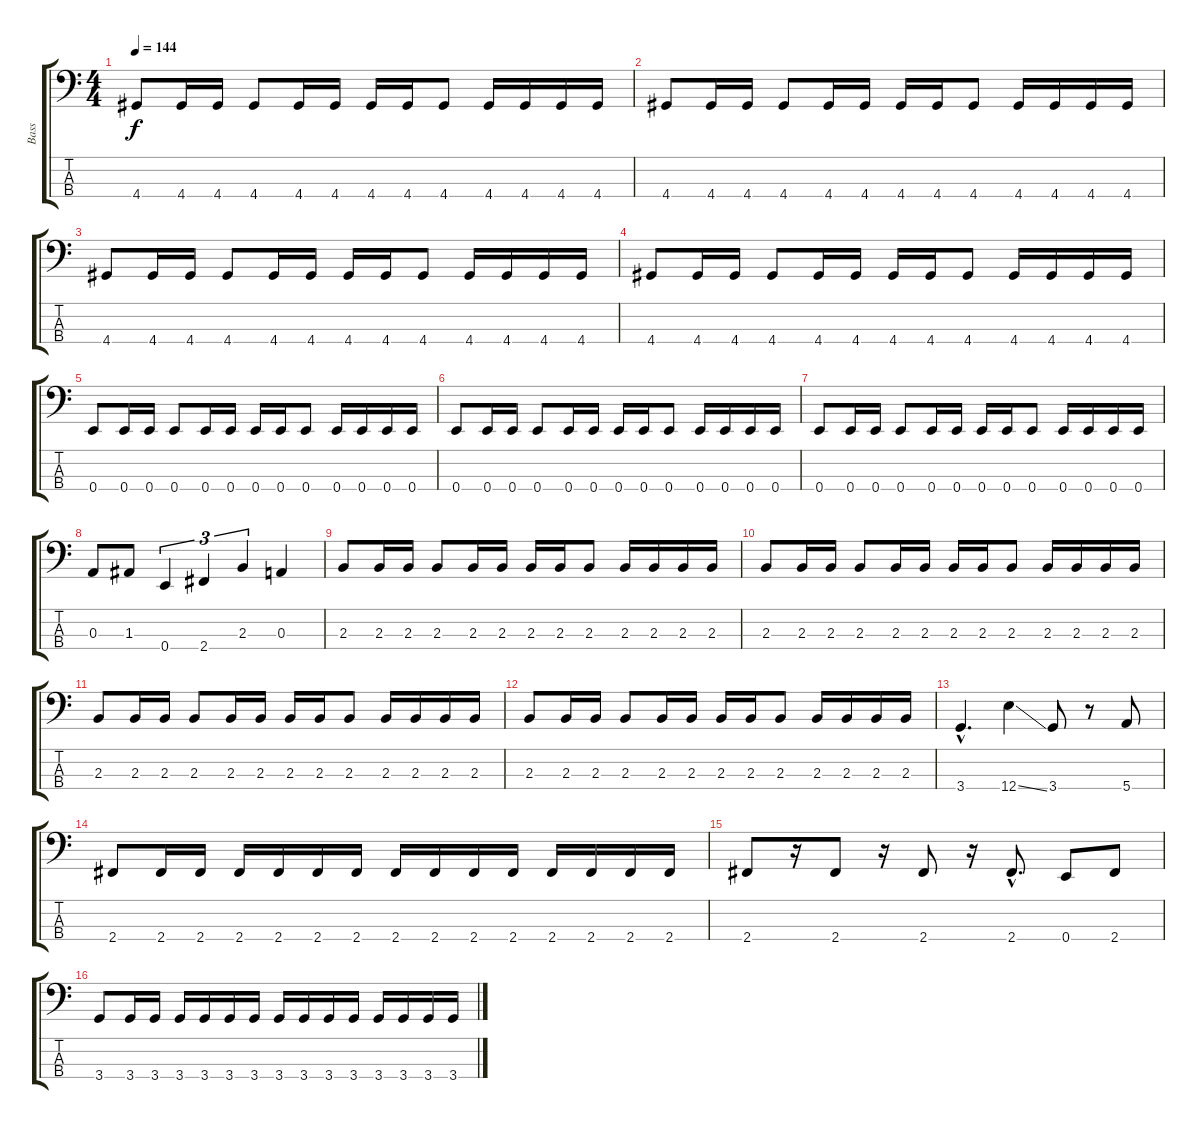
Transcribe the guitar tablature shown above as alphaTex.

\track ("Bass" "Bass") {instrument electricbasspick}
\staff {score tabs}
\tuning (G2 D2 A1 E1) {hide}
\ts (4 4)
\tempo 144
\clef f4
\ks c
4.4.8{dy f} 4.4.16 4.4.16 4.4.8 4.4.16 4.4.16 4.4.16 4.4.16 4.4.8 4.4.16 4.4.16 4.4.16 4.4.16 |
4.4.8 4.4.16 4.4.16 4.4.8 4.4.16 4.4.16 4.4.16 4.4.16 4.4.8 4.4.16 4.4.16 4.4.16 4.4.16 |
4.4.8 4.4.16 4.4.16 4.4.8 4.4.16 4.4.16 4.4.16 4.4.16 4.4.8 4.4.16 4.4.16 4.4.16 4.4.16 |
4.4.8 4.4.16 4.4.16 4.4.8 4.4.16 4.4.16 4.4.16 4.4.16 4.4.8 4.4.16 4.4.16 4.4.16 4.4.16 |
0.4.8 0.4.16 0.4.16 0.4.8 0.4.16 0.4.16 0.4.16 0.4.16 0.4.8 0.4.16 0.4.16 0.4.16 0.4.16 |
0.4.8 0.4.16 0.4.16 0.4.8 0.4.16 0.4.16 0.4.16 0.4.16 0.4.8 0.4.16 0.4.16 0.4.16 0.4.16 |
0.4.8 0.4.16 0.4.16 0.4.8 0.4.16 0.4.16 0.4.16 0.4.16 0.4.8 0.4.16 0.4.16 0.4.16 0.4.16 |
0.3.8 1.3.8 0.4.4{tu (3 2)} 2.4.4{tu (3 2)} 2.3.4{tu (3 2)} 0.3.4 |
2.3.8 2.3.16 2.3.16 2.3.8 2.3.16 2.3.16 2.3.16 2.3.16 2.3.8 2.3.16 2.3.16 2.3.16 2.3.16 |
2.3.8 2.3.16 2.3.16 2.3.8 2.3.16 2.3.16 2.3.16 2.3.16 2.3.8 2.3.16 2.3.16 2.3.16 2.3.16 |
2.3.8 2.3.16 2.3.16 2.3.8 2.3.16 2.3.16 2.3.16 2.3.16 2.3.8 2.3.16 2.3.16 2.3.16 2.3.16 |
2.3.8 2.3.16 2.3.16 2.3.8 2.3.16 2.3.16 2.3.16 2.3.16 2.3.8 2.3.16 2.3.16 2.3.16 2.3.16 |
3.4{hac}.4{d} 12.4{ss}.4 3.4.8 r.8 5.4.8 |
2.4.8 2.4.16 2.4.16 2.4.16 2.4.16 2.4.16 2.4.16 2.4.16 2.4.16 2.4.16 2.4.16 2.4.16 2.4.16 2.4.16 2.4.16 |
2.4.8 r.16 2.4.8 r.16 2.4.8 r.16 2.4{hac}.8{d} 0.4.8 2.4.8 |
3.4.8 3.4.16 3.4.16 3.4.16 3.4.16 3.4.16 3.4.16 3.4.16 3.4.16 3.4.16 3.4.16 3.4.16 3.4.16 3.4.16 3.4.16
